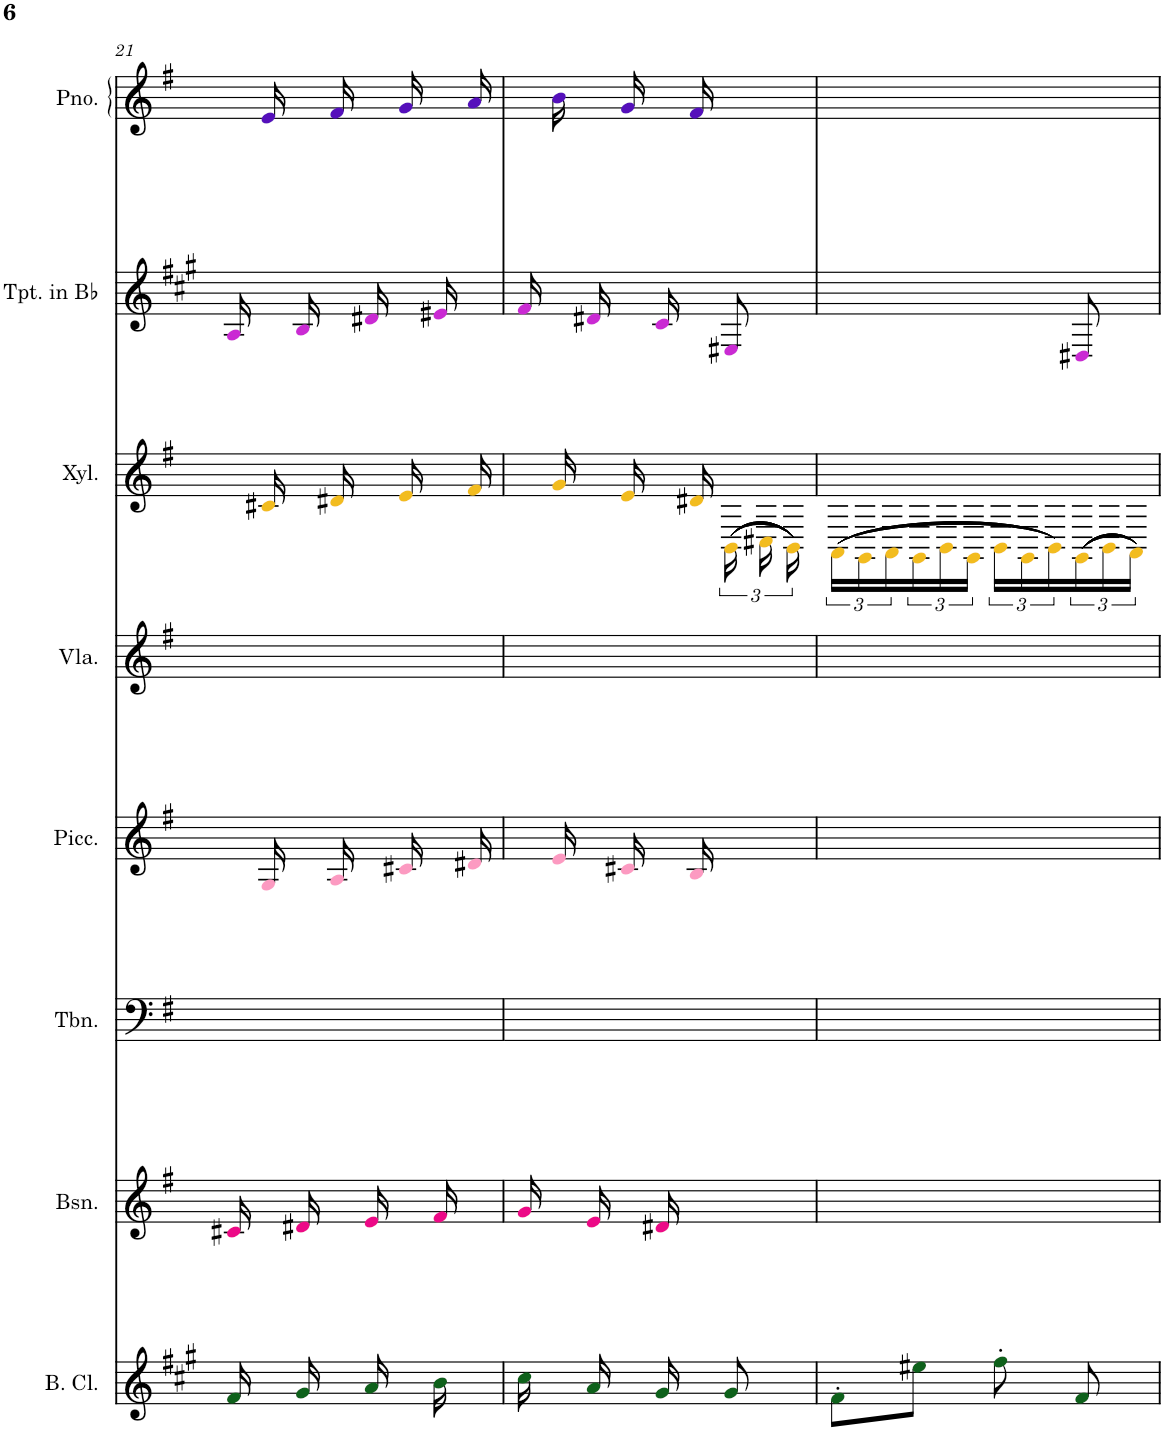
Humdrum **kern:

**kern	**kern	**kern	**kern	**kern	**kern	**kern	**kern
*part8	*part7	*part6	*part5	*part4	*part3	*part2	*part1
*staff8	*staff7	*staff6	*staff5	*staff4	*staff3	*staff2	*staff1
*I"Bass Clarinet	*I"Bassoon	*I"Trombone	*I"Piccolo	*I"Viola	*I"Xylophone	*I"Trumpet in Bb	*I"Piano
*I'B. Cl.	*I'Bsn.	*I'Tbn.	*I'Picc.	*I'Vla.	*I'Xyl.	*I'Tpt. in Bb	*I'Pno.
!!LO:PB:g=z
*clefG2	*clefG2	*clefF4	*clefG2	*clefG2	*clefG2	*clefG2	*clefG2
*Trd8c14	*	*	*Trd-7c-12	*	*Trd-7c-12	*Trd1c2	*
*k[f#c#g#]	*k[f#]	*k[f#]	*k[f#]	*k[f#]	*k[f#]	*k[f#c#g#]	*k[f#]
*M2/4	*M2/4	*M2/4	*M2/4	*M2/4	*M2/4	*M2/4	*M2/4
=21	=21	=21	=21	=21	=21	=21	=21
16f#i/	16c#Xj/	2ryy	16ryy	2ryy	16ryy	16AZ/	16ryy
16ryy	16ryy	.	16GV/	.	16c#XN/	16ryy	16el/
16g#i/	16d#Xj/	.	16ryy	.	16ryy	16BZ/	16ryy
16ryy	16ryy	.	16AV/	.	16d#XN/	16ryy	16f#l/
16ai/	16ej/	.	16ryy	.	16ryy	16d#XZ/	16ryy
16ryy	16ryy	.	16c#XV/	.	16eN/	16ryy	16gl/
16bi\	16f#j/	.	16ryy	.	16ryy	16e#XZ/	16ryy
16ryy	16ryy	.	16d#XV/	.	16f#N/	16ryy	16al/
=22	=22	=22	=22	=22	=22	=22	=22
16cc#i\	16gj/	2ryy	16ryy	2ryy	16ryy	16f#Z/	16ryy
16ryy	16ryy	.	16eV/	.	16gN/	16ryy	16bl\
16ai/	16ej/	.	16ryy	.	16ryy	16d#XZ/	16ryy
16ryy	16ryy	.	16c#XV/	.	16eN/	16ryy	16gl/
16g#i/	16d#Xj/	.	16ryy	.	16ryy	16c#Z/	16ryy
16ryy	8.ryy	.	16BV/	.	16d#XN/	16ryy	16f#l/
8g#i/	.	.	8ryy	.	((((((24BBN\	8E#XZ/	8ryy
.	.	.	.	.	24C#XN\	.	.
.	.	.	.	.	24BBN\))))))	.	.
=23	=23	=23	=23	=23	=23	=23	=23
8f#'i\L	2ryy	2ryy	2ryy	2ryy	((((((24AAN\LL	4.ryy	2ryy
.	.	.	.	.	24GGN\	.	.
.	.	.	.	.	24AAN\	.	.
8ee#Xi\J	.	.	.	.	24GGN\	.	.
.	.	.	.	.	24BBN\	.	.
.	.	.	.	.	24GGN\JJ	.	.
8ff#'i\	.	.	.	.	24BBN\LL	.	.
.	.	.	.	.	24GGN\	.	.
.	.	.	.	.	24BBN\))))))	.	.
8f#i/	.	.	.	.	((((((24GGN\	8D#XZ/	.
.	.	.	.	.	24BBN\	.	.
.	.	.	.	.	24AAN\JJ))))))	.	.
=	=	=	=	=	=	=	=
*-	*-	*-	*-	*-	*-	*-	*-
